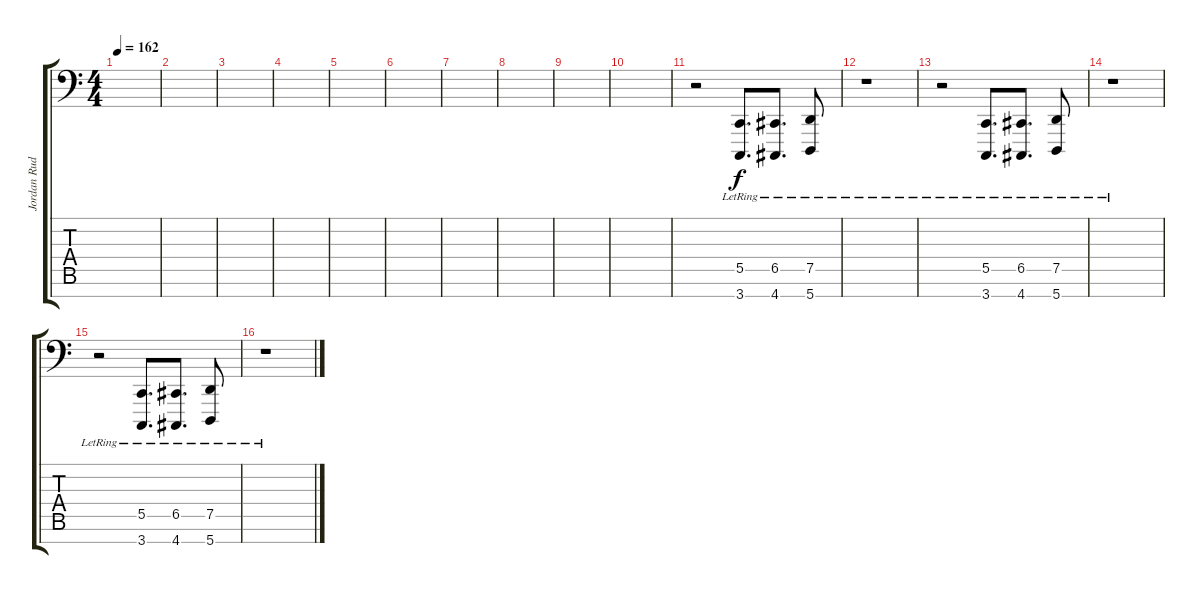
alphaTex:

\track ("Jordan Rudess lead (with tabulature)" "Jordan Rud") {instrument electricgrandpiano}
\staff {score tabs}
\tuning (D3 A2 F2 C2 G1 D1 A0) {hide}
\ts (4 4)
\tempo 162
\clef f4
\ks c
|
|
|
|
|
|
|
|
|
|
r.2 (5.5{lr} 3.7{lr}).8{d} (6.5{lr} 4.7{lr}).8{d} (7.5{lr} 5.7{lr}).8 |
r.1 |
r.2 (5.5{lr} 3.7{lr}).8{d} (6.5{lr} 4.7{lr}).8{d} (7.5{lr} 5.7{lr}).8 |
r.1 |
r.2 (5.5{lr} 3.7{lr}).8{d} (6.5{lr} 4.7{lr}).8{d} (7.5{lr} 5.7{lr}).8 |
r.1
